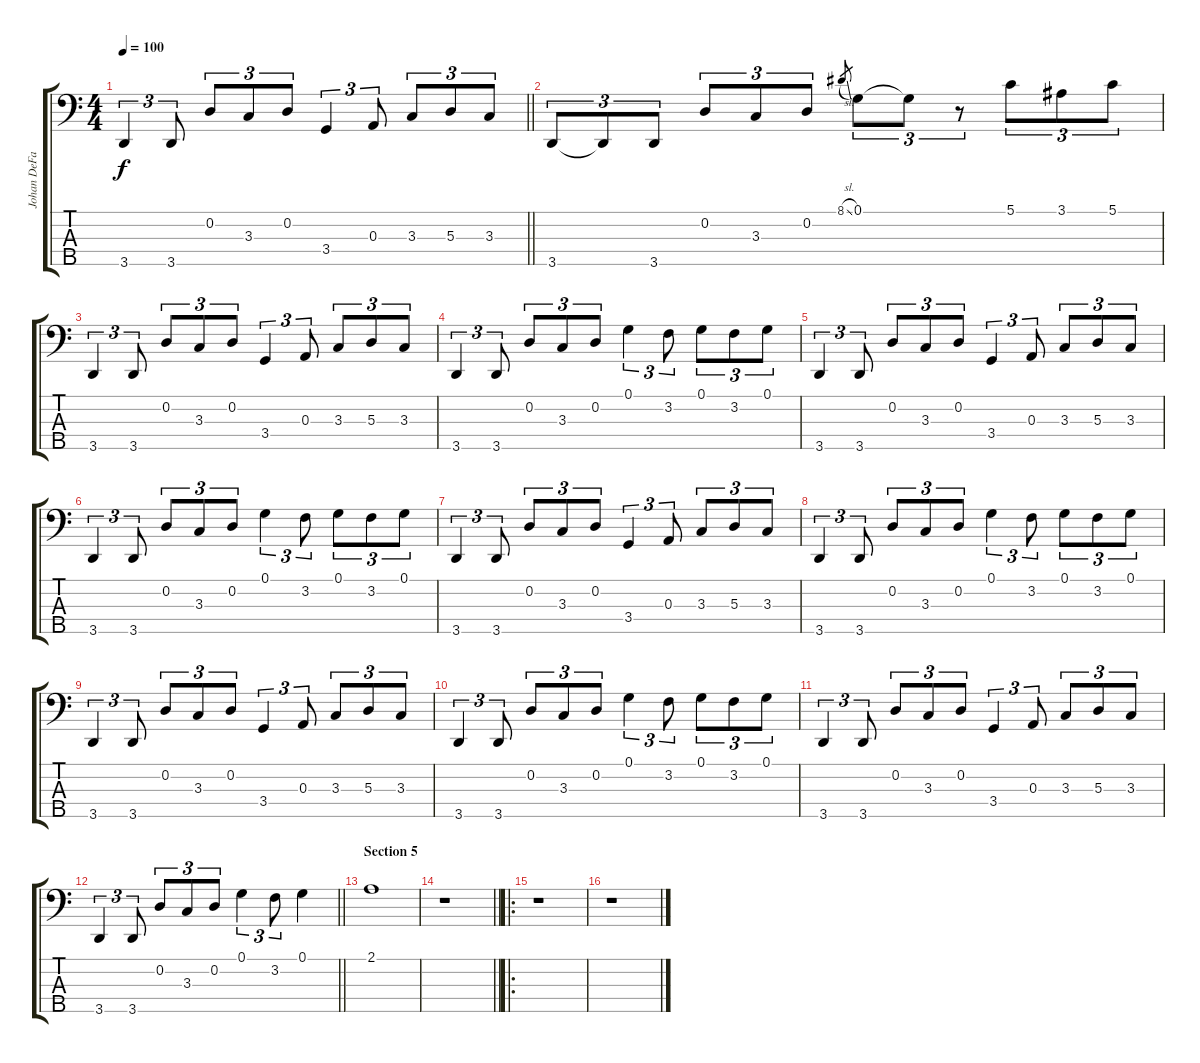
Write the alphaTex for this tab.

\track ("Johan DeFarfalla" "Johan DeFa") {instrument electricbassfinger}
\staff {score tabs}
\tuning (G2 D2 A1 E1 B0) {hide}
\ts (4 4)
\tempo 100
\clef f4
\barLineRight lightlight
\ks c
3.5.4{tu (3 2) dy f} 3.5.8{tu (3 2)} 0.2.8{tu (3 2)} 3.3.8{tu (3 2)} 0.2.8{tu (3 2)} 3.4.4{tu (3 2)} 0.3.8{tu (3 2)} 3.3.8{tu (3 2)} 5.3.8{tu (3 2)} 3.3.8{tu (3 2)} |
\section ("" "")
3.5.8{tu (3 2)} 3.5{t}.8{tu (3 2)} 3.5.8{tu (3 2)} 0.2.8{tu (3 2)} 3.3.8{tu (3 2)} 0.2.8{tu (3 2)} 8.1{sl}.8{gr} 0.1.8{tu (3 2)} 0.1{t}.8{tu (3 2)} r.8{tu (3 2)} 5.1.8{tu (3 2)} 3.1.8{tu (3 2)} 5.1.8{tu (3 2)} |
3.5.4{tu (3 2)} 3.5.8{tu (3 2)} 0.2.8{tu (3 2)} 3.3.8{tu (3 2)} 0.2.8{tu (3 2)} 3.4.4{tu (3 2)} 0.3.8{tu (3 2)} 3.3.8{tu (3 2)} 5.3.8{tu (3 2)} 3.3.8{tu (3 2)} |
3.5.4{tu (3 2)} 3.5.8{tu (3 2)} 0.2.8{tu (3 2)} 3.3.8{tu (3 2)} 0.2.8{tu (3 2)} 0.1.4{tu (3 2)} 3.2.8{tu (3 2)} 0.1.8{tu (3 2)} 3.2.8{tu (3 2)} 0.1.8{tu (3 2)} |
3.5.4{tu (3 2)} 3.5.8{tu (3 2)} 0.2.8{tu (3 2)} 3.3.8{tu (3 2)} 0.2.8{tu (3 2)} 3.4.4{tu (3 2)} 0.3.8{tu (3 2)} 3.3.8{tu (3 2)} 5.3.8{tu (3 2)} 3.3.8{tu (3 2)} |
3.5.4{tu (3 2)} 3.5.8{tu (3 2)} 0.2.8{tu (3 2)} 3.3.8{tu (3 2)} 0.2.8{tu (3 2)} 0.1.4{tu (3 2)} 3.2.8{tu (3 2)} 0.1.8{tu (3 2)} 3.2.8{tu (3 2)} 0.1.8{tu (3 2)} |
3.5.4{tu (3 2)} 3.5.8{tu (3 2)} 0.2.8{tu (3 2)} 3.3.8{tu (3 2)} 0.2.8{tu (3 2)} 3.4.4{tu (3 2)} 0.3.8{tu (3 2)} 3.3.8{tu (3 2)} 5.3.8{tu (3 2)} 3.3.8{tu (3 2)} |
3.5.4{tu (3 2)} 3.5.8{tu (3 2)} 0.2.8{tu (3 2)} 3.3.8{tu (3 2)} 0.2.8{tu (3 2)} 0.1.4{tu (3 2)} 3.2.8{tu (3 2)} 0.1.8{tu (3 2)} 3.2.8{tu (3 2)} 0.1.8{tu (3 2)} |
3.5.4{tu (3 2)} 3.5.8{tu (3 2)} 0.2.8{tu (3 2)} 3.3.8{tu (3 2)} 0.2.8{tu (3 2)} 3.4.4{tu (3 2)} 0.3.8{tu (3 2)} 3.3.8{tu (3 2)} 5.3.8{tu (3 2)} 3.3.8{tu (3 2)} |
3.5.4{tu (3 2)} 3.5.8{tu (3 2)} 0.2.8{tu (3 2)} 3.3.8{tu (3 2)} 0.2.8{tu (3 2)} 0.1.4{tu (3 2)} 3.2.8{tu (3 2)} 0.1.8{tu (3 2)} 3.2.8{tu (3 2)} 0.1.8{tu (3 2)} |
3.5.4{tu (3 2)} 3.5.8{tu (3 2)} 0.2.8{tu (3 2)} 3.3.8{tu (3 2)} 0.2.8{tu (3 2)} 3.4.4{tu (3 2)} 0.3.8{tu (3 2)} 3.3.8{tu (3 2)} 5.3.8{tu (3 2)} 3.3.8{tu (3 2)} |
\barLineRight lightlight
3.5.4{tu (3 2)} 3.5.8{tu (3 2)} 0.2.8{tu (3 2)} 3.3.8{tu (3 2)} 0.2.8{tu (3 2)} 0.1.4{tu (3 2)} 3.2.8{tu (3 2)} 0.1.4 |
\section ("" "Section 5")
2.1.1 |
\barLineRight lightlight
r.1 |
\ro
\section ("" "")
r.1 |
r.1
